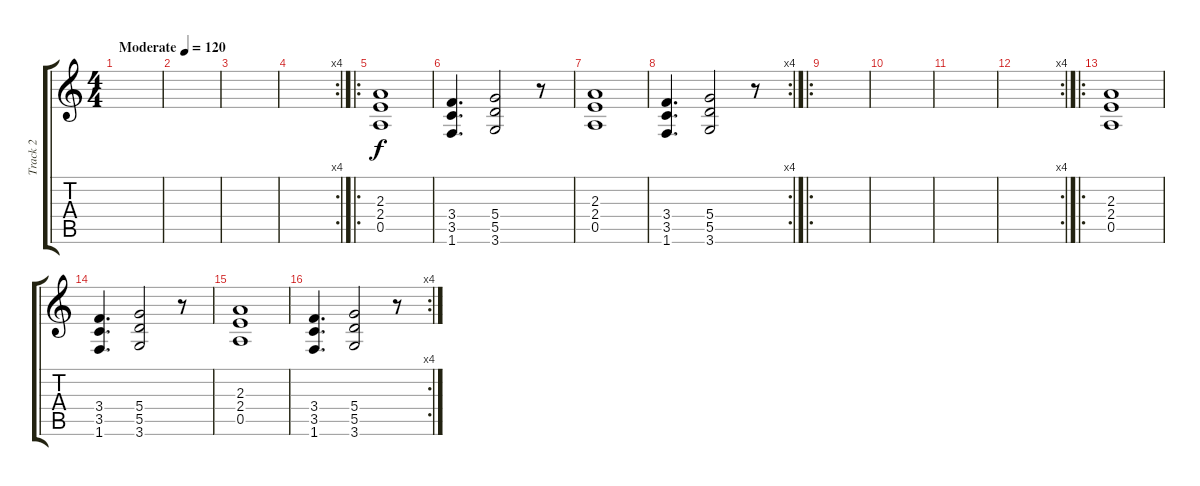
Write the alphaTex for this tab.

\track ("Track 2" "Track 2") {instrument distortionguitar}
\staff {score tabs}
\tuning (E4 B3 G3 D3 A2 E2) {hide}
\ts (4 4)
\tempo (120 "Moderate")
\clef g2
\ks c
|
|
|
\rc 4
|
\ro
(2.3 2.4 0.5).1 |
(3.4 3.5 1.6).4{d} (5.4 5.5 3.6).2 r.8 |
(2.3 2.4 0.5).1 |
\rc 4
(3.4 3.5 1.6).4{d} (5.4 5.5 3.6).2 r.8 |
\ro
|
|
|
\rc 4
|
\ro
(2.3 2.4 0.5).1 |
(3.4 3.5 1.6).4{d} (5.4 5.5 3.6).2 r.8 |
(2.3 2.4 0.5).1 |
\rc 4
(3.4 3.5 1.6).4{d} (5.4 5.5 3.6).2 r.8
